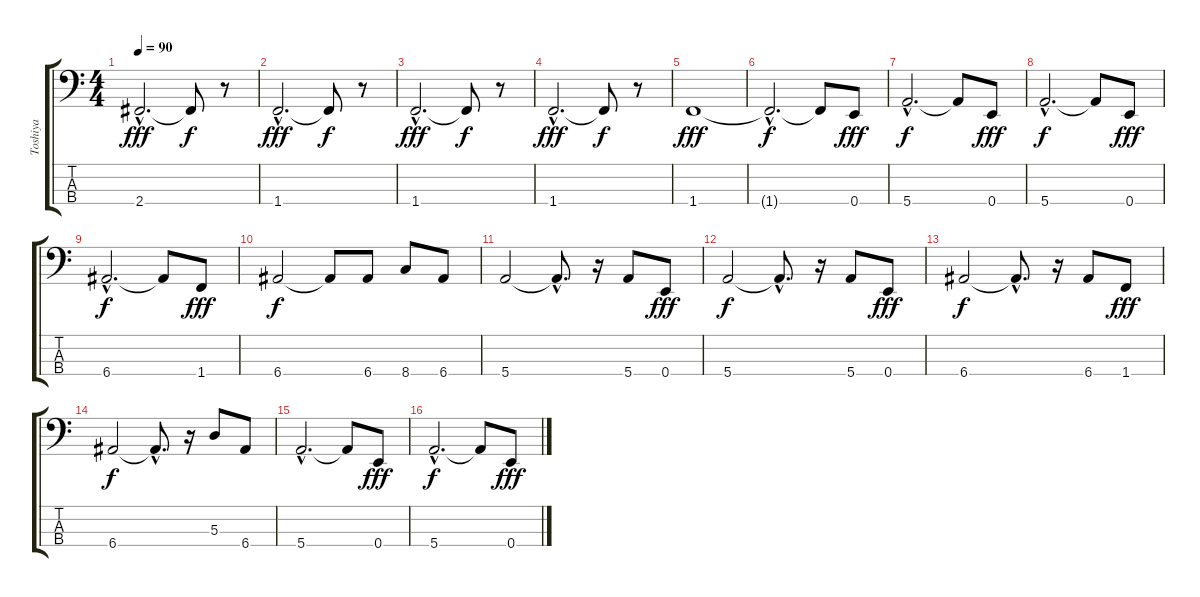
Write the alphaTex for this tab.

\track ("Toshiya" "Toshiya") {instrument electricbasspick}
\staff {score tabs}
\tuning (G2 D2 A1 E1) {hide}
\ts (4 4)
\tempo 90
\clef f4
\ks c
2.4{hac}.2{d dy fff} 2.4{t}.8{dy f} r.8 |
1.4{hac}.2{d dy fff} 1.4{t}.8{dy f} r.8 |
1.4{hac}.2{d dy fff} 1.4{t}.8{dy f} r.8 |
1.4{hac}.2{d dy fff} 1.4{t}.8{dy f} r.8 |
1.4.1{dy fff} |
1.4{hac t}.2{d dy f} 1.4{t}.8 0.4.8{dy fff} |
5.4{hac}.2{d dy f} 5.4{t}.8 0.4.8{dy fff} |
5.4{hac}.2{d dy f} 5.4{t}.8 0.4.8{dy fff} |
6.4{hac}.2{d dy f} 6.4{t}.8 1.4.8{dy fff} |
6.4.2{dy f} 6.4{t}.8 6.4.8 8.4.8 6.4.8 |
5.4.2 5.4{hac t}.8{d} r.16 5.4.8 0.4.8{dy fff} |
5.4.2{dy f} 5.4{hac t}.8{d} r.16 5.4.8 0.4.8{dy fff} |
6.4.2{dy f} 6.4{hac t}.8{d} r.16 6.4.8 1.4.8{dy fff} |
6.4.2{dy f} 6.4{hac t}.8{d} r.16 5.3.8 6.4.8 |
5.4{hac}.2{d} 5.4{t}.8 0.4.8{dy fff} |
5.4{hac}.2{d dy f} 5.4{t}.8 0.4.8{dy fff}
